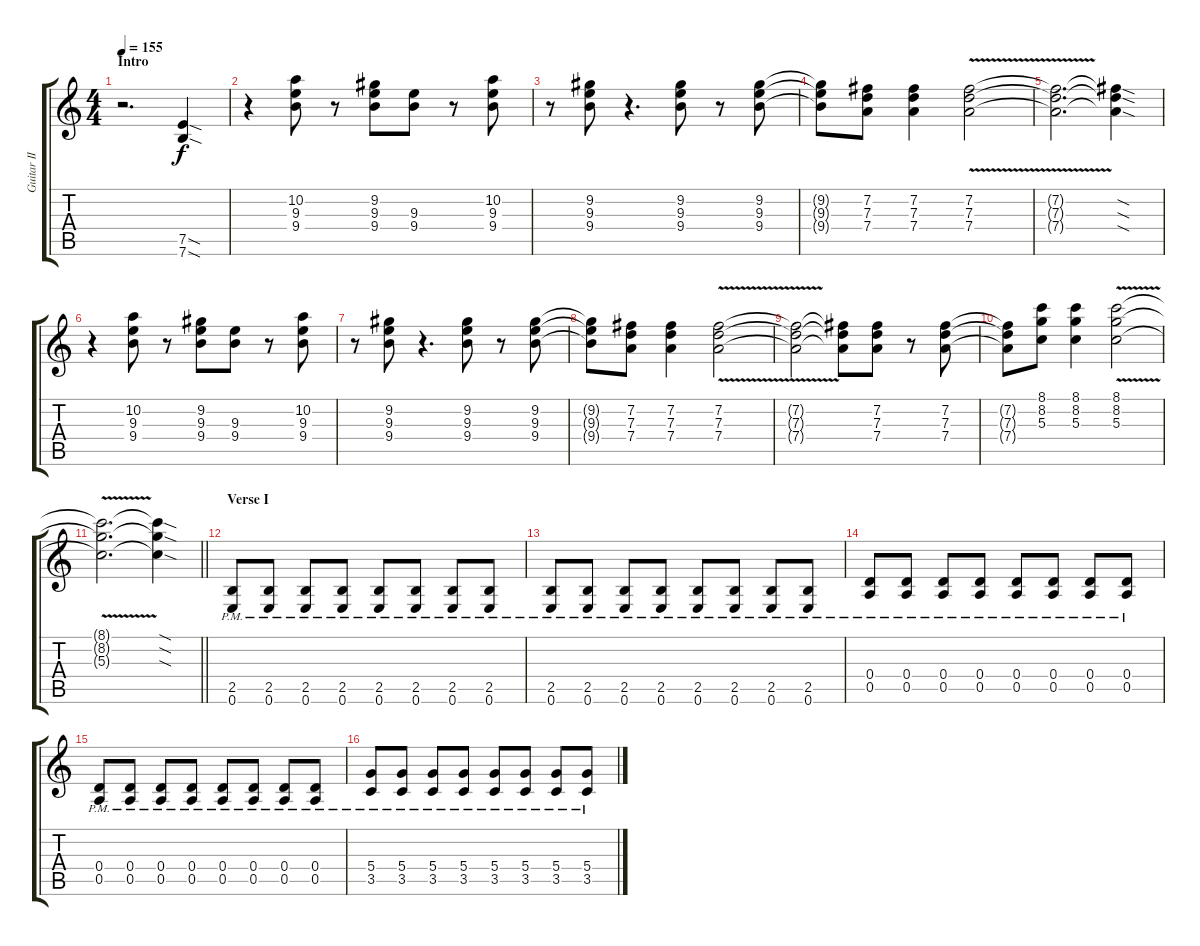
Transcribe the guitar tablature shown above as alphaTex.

\track ("Guitar II" "Guitar II") {instrument distortionguitar}
\staff {score tabs}
\tuning (E4 B3 G3 D3 A2 E2) {hide}
\ts (4 4)
\section ("" "Intro")
\tempo 155
\clef g2
\ks c
r.2{d dy f instrument distortionguitar} (7.5{sod} 7.6{sod}).4 |
r.4 (10.2 9.3 9.4).8 r.8 (9.2 9.3 9.4).8 (9.3 9.4).8 r.8 (10.2 9.3 9.4).8 |
r.8 (9.2 9.3 9.4).8 r.4{d} (9.2 9.3 9.4).8 r.8 (9.2 9.3 9.4).8 |
(9.2{t} 9.3{t} 9.4{t}).8 (7.2 7.3 7.4).8 (7.2 7.3 7.4).4 (7.2{v} 7.3{v} 7.4{v}).2 |
(7.2{t} 7.3{t} 7.4{t}).2{d} (7.2{sod t} 7.3{sod t} 7.4{sod t}).4 |
r.4 (10.2 9.3 9.4).8 r.8 (9.2 9.3 9.4).8 (9.3 9.4).8 r.8 (10.2 9.3 9.4).8 |
r.8 (9.2 9.3 9.4).8 r.4{d} (9.2 9.3 9.4).8 r.8 (9.2 9.3 9.4).8 |
(9.2{t} 9.3{t} 9.4{t}).8 (7.2 7.3 7.4).8 (7.2 7.3 7.4).4 (7.2{v} 7.3{v} 7.4{v}).2 |
(7.2{t} 7.3{t} 7.4{t}).2 (7.2{t} 7.3{t} 7.4{t}).8 (7.2 7.3 7.4).8 r.8 (7.2 7.3 7.4).8 |
(7.2{t} 7.3{t} 7.4{t}).8 (8.1 8.2 5.3).8 (8.1 8.2 5.3).4 (8.1 8.2{v} 5.3).2 |
\barLineRight lightlight
(8.1{t} 8.2{t} 5.3{t}).2{d} (8.1{sod t} 8.2{sod t} 5.3{sod t}).4 |
\section ("" "Verse I")
(2.5{pm} 0.6{pm}).8 (2.5{pm} 0.6{pm}).8 (2.5{pm} 0.6{pm}).8 (2.5{pm} 0.6{pm}).8 (2.5{pm} 0.6{pm}).8 (2.5{pm} 0.6{pm}).8 (2.5{pm} 0.6{pm}).8 (2.5{pm} 0.6{pm}).8 |
(2.5{pm} 0.6{pm}).8 (2.5{pm} 0.6{pm}).8 (2.5{pm} 0.6{pm}).8 (2.5{pm} 0.6{pm}).8 (2.5{pm} 0.6{pm}).8 (2.5{pm} 0.6{pm}).8 (2.5{pm} 0.6{pm}).8 (2.5{pm} 0.6{pm}).8 |
(0.4{pm} 0.5{pm}).8 (0.4{pm} 0.5{pm}).8 (0.4{pm} 0.5{pm}).8 (0.4{pm} 0.5{pm}).8 (0.4{pm} 0.5{pm}).8 (0.4{pm} 0.5{pm}).8 (0.4{pm} 0.5{pm}).8 (0.4{pm} 0.5{pm}).8 |
(0.4{pm} 0.5{pm}).8 (0.4{pm} 0.5{pm}).8 (0.4{pm} 0.5{pm}).8 (0.4{pm} 0.5{pm}).8 (0.4{pm} 0.5{pm}).8 (0.4{pm} 0.5{pm}).8 (0.4{pm} 0.5{pm}).8 (0.4{pm} 0.5{pm}).8 |
(5.4{pm} 3.5{pm}).8 (5.4{pm} 3.5{pm}).8 (5.4{pm} 3.5{pm}).8 (5.4{pm} 3.5{pm}).8 (5.4{pm} 3.5{pm}).8 (5.4{pm} 3.5{pm}).8 (5.4{pm} 3.5{pm}).8 (5.4{pm} 3.5{pm}).8
